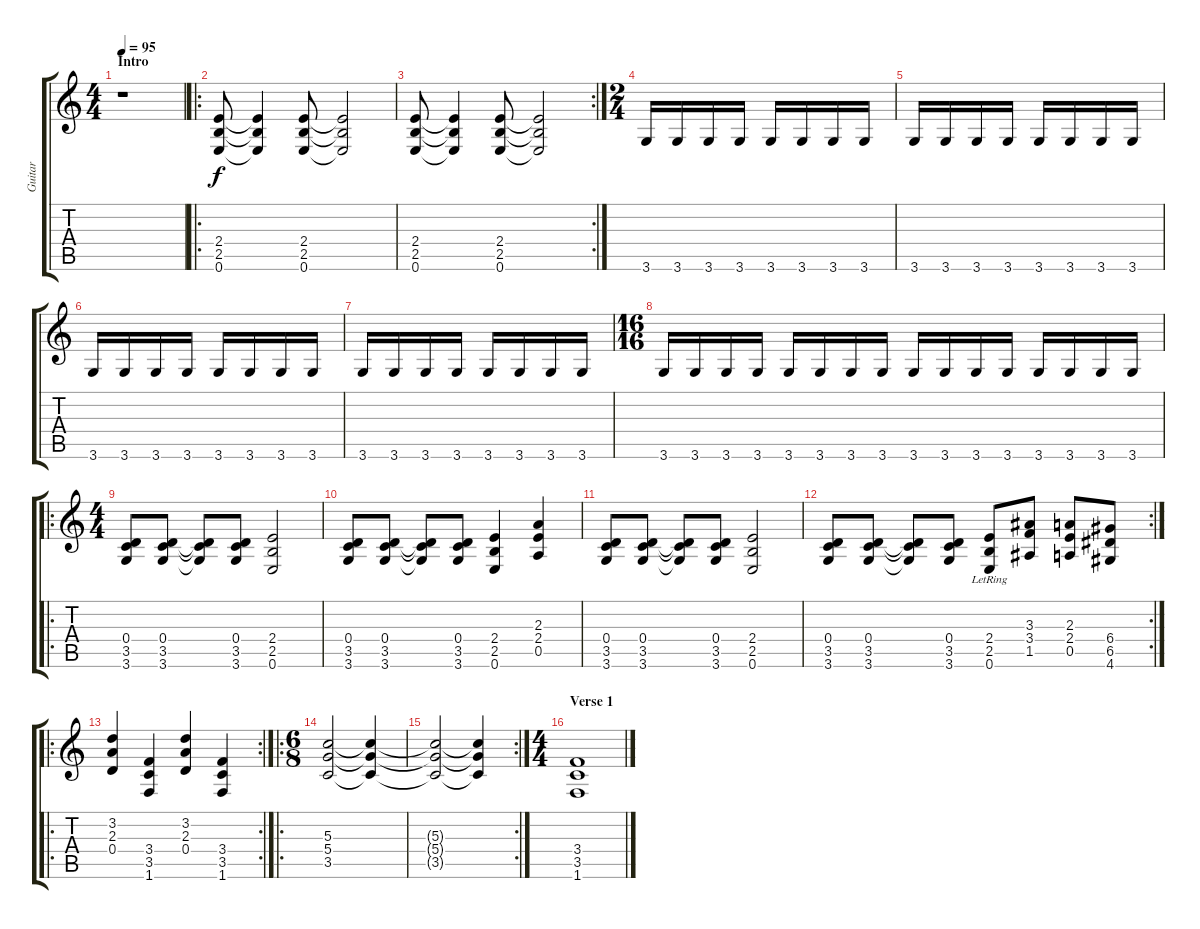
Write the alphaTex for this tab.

\track ("Guitar" "Guitar") {instrument distortionguitar}
\staff {score tabs}
\tuning (E4 B3 G3 D3 A2 E2) {hide}
\ts (4 4)
\section ("" "Intro")
\tempo 95
\clef g2
\ks c
r.1{dy f instrument distortionguitar} |
\ro
(2.4 2.5 0.6).8 (2.4{t} 2.5{t} 0.6{t}).4 (2.4 2.5 0.6).8 (2.4{t} 2.5{t} 0.6{t}).2 |
\rc 2
(2.4 2.5 0.6).8 (2.4{t} 2.5{t} 0.6{t}).4 (2.4 2.5 0.6).8 (2.4{t} 2.5{t} 0.6{t}).2 |
\ts (2 4)
3.6.16{volume 4 instrument electricguitarmuted} 3.6.16{volume 11} 3.6.16 3.6.16 3.6.16 3.6.16 3.6.16 3.6.16 |
3.6.16 3.6.16 3.6.16 3.6.16 3.6.16 3.6.16 3.6.16 3.6.16 |
3.6.16 3.6.16 3.6.16 3.6.16 3.6.16 3.6.16 3.6.16 3.6.16 |
3.6.16 3.6.16 3.6.16 3.6.16 3.6.16 3.6.16 3.6.16 3.6.16 |
\ts (16 16)
3.6.16 3.6.16{volume 0} 3.6.16 3.6.16 3.6.16 3.6.16 3.6.16 3.6.16 3.6.16 3.6.16 3.6.16 3.6.16 3.6.16 3.6.16 3.6.16 3.6.16 |
\ro
\ts (4 4)
(0.4 3.5 3.6).8{volume 11 instrument distortionguitar} (0.4 3.5 3.6).8 (0.4{t} 3.5{t} 3.6{t}).8 (0.4 3.5 3.6).8 (2.4 2.5 0.6).2 |
(0.4 3.5 3.6).8 (0.4 3.5 3.6).8 (0.4{t} 3.5{t} 3.6{t}).8 (0.4 3.5 3.6).8 (2.4 2.5 0.6).4 (2.3 2.4 0.5).4 |
(0.4 3.5 3.6).8 (0.4 3.5 3.6).8 (0.4{t} 3.5{t} 3.6{t}).8 (0.4 3.5 3.6).8 (2.4 2.5 0.6).2 |
\rc 2
(0.4 3.5 3.6).8 (0.4 3.5 3.6).8 (0.4{t} 3.5{t} 3.6{t}).8 (0.4 3.5 3.6).8 (2.4 2.5{lr} 0.6).8 (3.3 3.4 1.5).8 (2.3 2.4 0.5).8 (6.4 6.5 4.6).8 |
\ro
\rc 2
(3.2 2.3 0.4).4{volume 12 balance 8 instrument distortionguitar} (3.4 3.5 1.6).4 (3.2 2.3 0.4).4 (3.4 3.5 1.6).4 |
\ro
\ts (6 8)
(5.3 5.4 3.5).2{volume 12} (5.3{t} 5.4{t} 3.5{t}).4{volume 6} |
\rc 2
(5.3{t} 5.4{t} 3.5{t}).2 (5.3{t} 5.4{t} 3.5{t}).4 |
\ts (4 4)
\section ("" "Verse 1")
(3.4 3.5 1.6).1{volume 11}
